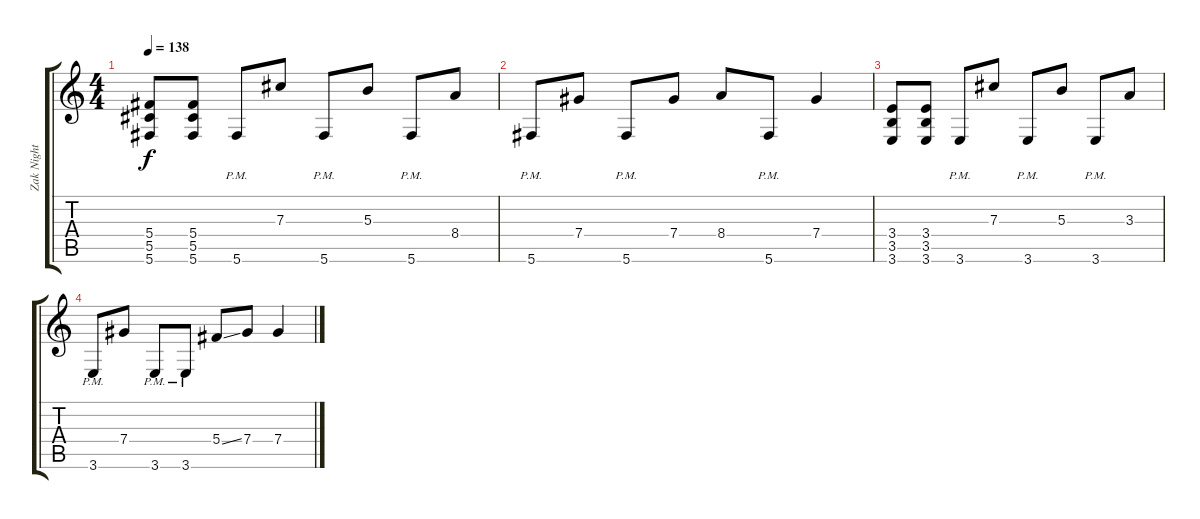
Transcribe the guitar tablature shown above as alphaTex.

\track ("Zak Night" "Zak Night") {instrument overdrivenguitar}
\staff {score tabs}
\tuning (Eb4 Bb3 Gb3 Db3 Ab2 Db2) {hide}
\ts (4 4)
\tempo 138
\clef g2
\ks c
(5.4 5.5 5.6).8{dy f} (5.4 5.5 5.6).8 5.6{pm}.8 7.3.8 5.6{pm}.8 5.3.8 5.6{pm}.8 8.4.8 |
5.6{pm}.8 7.4.8 5.6{pm}.8 7.4.8 8.4.8 5.6{pm}.8 7.4.4 |
(3.4 3.5 3.6).8 (3.4 3.5 3.6).8 3.6{pm}.8 7.3.8 3.6{pm}.8 5.3.8 3.6{pm}.8 3.3.8 |
3.6{pm}.8 7.4.8 3.6{pm}.8 3.6{pm}.8 5.4{ss}.8 7.4.8 7.4.4
